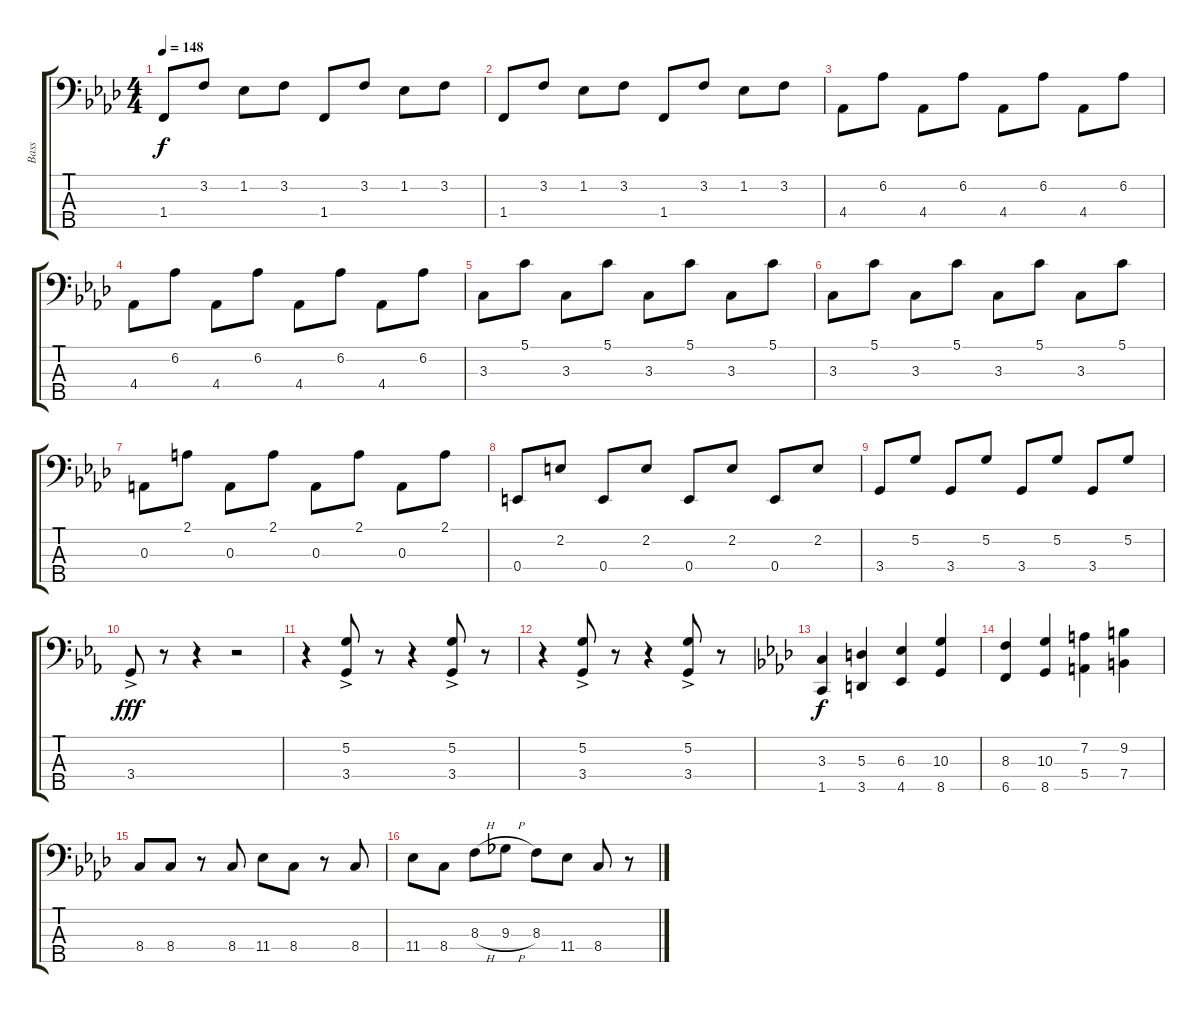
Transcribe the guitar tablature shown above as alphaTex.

\track ("Bass" "Bass") {instrument electricbasspick}
\staff {score tabs}
\tuning (G2 D2 A1 E1 B0) {hide}
\ts (4 4)
\tempo 148
\clef f4
\ks ab
1.4.8{dy f} 3.2.8 1.2.8 3.2.8 1.4.8 3.2.8 1.2.8 3.2.8 |
1.4.8 3.2.8 1.2.8 3.2.8 1.4.8 3.2.8 1.2.8 3.2.8 |
4.4.8 6.2.8 4.4.8 6.2.8 4.4.8 6.2.8 4.4.8 6.2.8 |
4.4.8 6.2.8 4.4.8 6.2.8 4.4.8 6.2.8 4.4.8 6.2.8 |
3.3.8 5.1.8 3.3.8 5.1.8 3.3.8 5.1.8 3.3.8 5.1.8 |
3.3.8 5.1.8 3.3.8 5.1.8 3.3.8 5.1.8 3.3.8 5.1.8 |
0.3.8 2.1.8 0.3.8 2.1.8 0.3.8 2.1.8 0.3.8 2.1.8 |
0.4.8 2.2.8 0.4.8 2.2.8 0.4.8 2.2.8 0.4.8 2.2.8 |
3.4.8 5.2.8 3.4.8 5.2.8 3.4.8 5.2.8 3.4.8 5.2.8 |
\ks eb
3.4{ac}.8{dy fff} r.8 r.4 r.2 |
r.4 (5.2 3.4{ac}).8 r.8 r.4 (5.2{ac} 3.4).8 r.8 |
r.4 (5.2 3.4{ac}).8 r.8 r.4 (5.2 3.4{ac}).8 r.8 |
\ks ab
(3.3 1.5).4{dy f} (5.3 3.5).4 (6.3 4.5).4 (10.3 8.5).4 |
(8.3 6.5).4 (10.3 8.5).4 (7.2 5.4).4 (9.2 7.4).4 |
8.4.8 8.4.8 r.8 8.4.8 11.4.8 8.4.8 r.8 8.4.8 |
11.4.8 8.4.8 8.3{h}.8 9.3{h}.8 8.3.8 11.4.8 8.4.8 r.8
